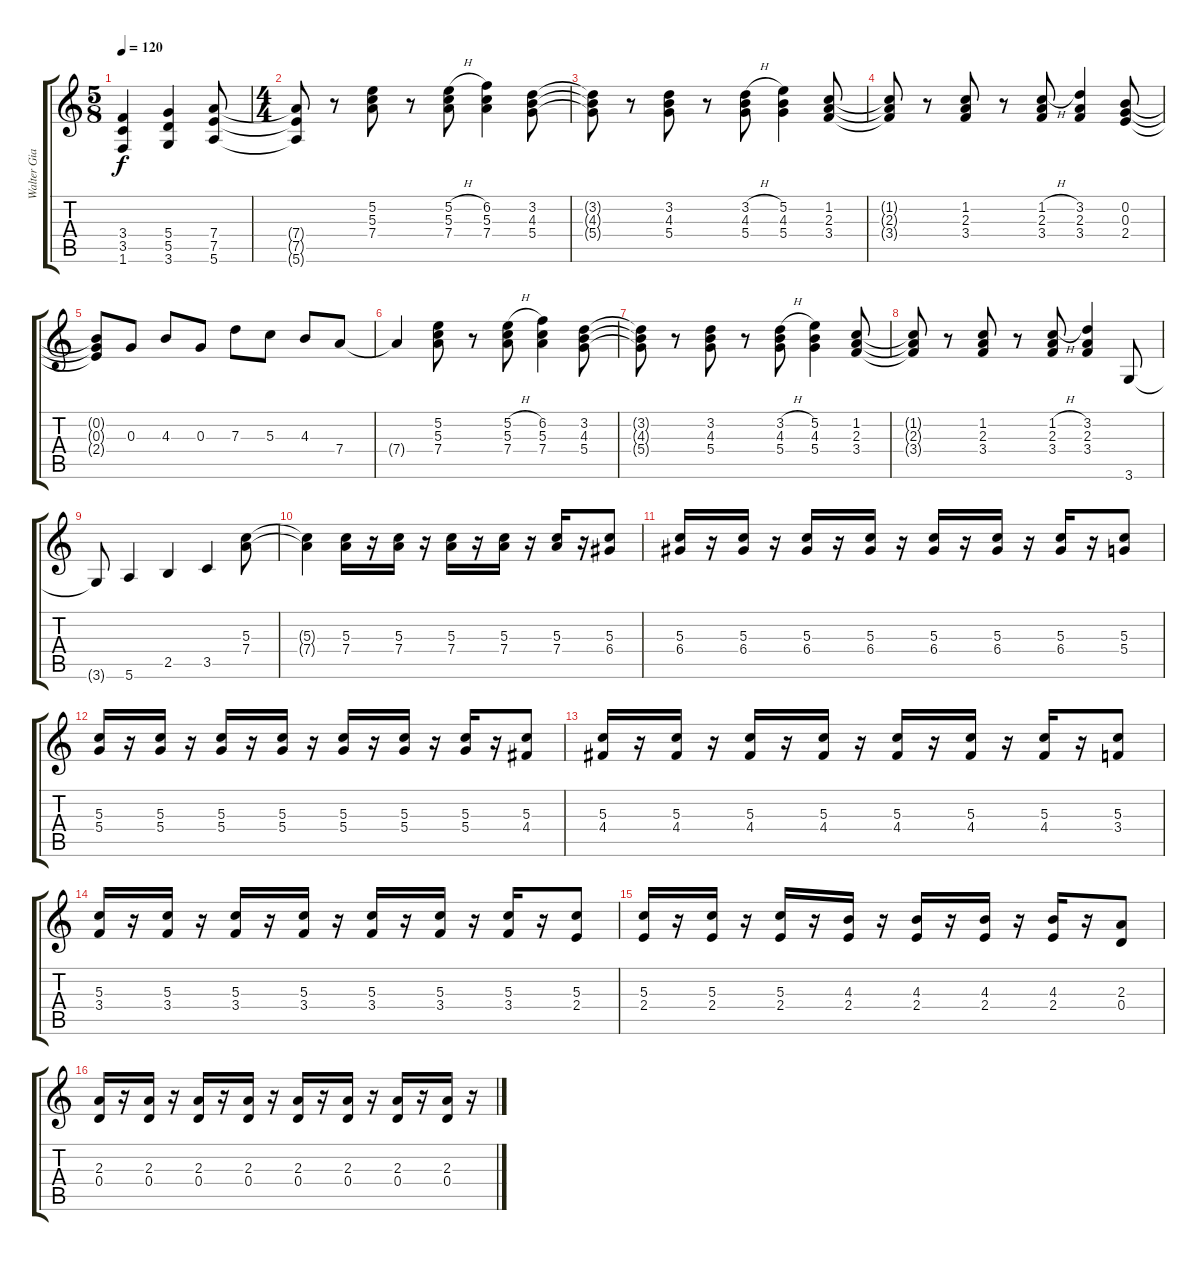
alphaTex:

\track ("Walter Giardino" "Walter Gia") {instrument distortionguitar}
\staff {score tabs}
\tuning (E4 B3 G3 D3 A2 E2) {hide}
\ts (5 8)
\tempo 120
\clef g2
\ks c
(3.4 3.5 1.6).4{dy f instrument distortionguitar} (5.4 5.5 3.6).4 (7.4 7.5 5.6).8 |
\ts (4 4)
(7.4{t} 7.5{t} 5.6{t}).8 r.8 (5.2 5.3 7.4).8 r.8 (5.2{h} 5.3 7.4).8 (6.2 5.3 7.4).4 (3.2 4.3 5.4).8 |
(3.2{t} 4.3{t} 5.4{t}).8 r.8 (3.2 4.3 5.4).8 r.8 (3.2{h} 4.3 5.4).8 (5.2 4.3 5.4).4 (1.2 2.3 3.4).8 |
(1.2{t} 2.3{t} 3.4{t}).8 r.8 (1.2 2.3 3.4).8 r.8 (1.2{h} 2.3 3.4).8 (3.2 2.3 3.4).4 (0.2 0.3 2.4).8 |
(0.2{t} 0.3{t} 2.4{t}).8 0.3.8 4.3.8 0.3.8 7.3.8 5.3.8 4.3.8 7.4.8 |
7.4{t}.4 (5.2 5.3 7.4).8 r.8 (5.2{h} 5.3 7.4).8 (6.2 5.3 7.4).4 (3.2 4.3 5.4).8 |
(3.2{t} 4.3{t} 5.4{t}).8 r.8 (3.2 4.3 5.4).8 r.8 (3.2{h} 4.3 5.4).8 (5.2 4.3 5.4).4 (1.2 2.3 3.4).8 |
(1.2{t} 2.3{t} 3.4{t}).8 r.8 (1.2 2.3 3.4).8 r.8 (1.2{h} 2.3 3.4).8 (3.2 2.3 3.4).4 3.6.8 |
3.6{t}.8 5.6.4 2.5.4 3.5.4 (5.3 7.4).8 |
(5.3{t} 7.4{t}).4 (5.3 7.4).16 r.16 (5.3 7.4).16 r.16 (5.3 7.4).16 r.16 (5.3 7.4).16 r.16 (5.3 7.4).16 r.16 (5.3 6.4).8 |
(5.3 6.4).16 r.16 (5.3 6.4).16 r.16 (5.3 6.4).16 r.16 (5.3 6.4).16 r.16 (5.3 6.4).16 r.16 (5.3 6.4).16 r.16 (5.3 6.4).16 r.16 (5.3 5.4).8 |
(5.3 5.4).16 r.16 (5.3 5.4).16 r.16 (5.3 5.4).16 r.16 (5.3 5.4).16 r.16 (5.3 5.4).16 r.16 (5.3 5.4).16 r.16 (5.3 5.4).16 r.16 (5.3 4.4).8 |
(5.3 4.4).16 r.16 (5.3 4.4).16 r.16 (5.3 4.4).16 r.16 (5.3 4.4).16 r.16 (5.3 4.4).16 r.16 (5.3 4.4).16 r.16 (5.3 4.4).16 r.16 (5.3 3.4).8 |
(5.3 3.4).16 r.16 (5.3 3.4).16 r.16 (5.3 3.4).16 r.16 (5.3 3.4).16 r.16 (5.3 3.4).16 r.16 (5.3 3.4).16 r.16 (5.3 3.4).16 r.16 (5.3 2.4).8 |
(5.3 2.4).16 r.16 (5.3 2.4).16 r.16 (5.3 2.4).16 r.16 (4.3 2.4).16 r.16 (4.3 2.4).16 r.16 (4.3 2.4).16 r.16 (4.3 2.4).16 r.16 (2.3 0.4).8 |
(2.3 0.4).16 r.16 (2.3 0.4).16 r.16 (2.3 0.4).16 r.16 (2.3 0.4).16 r.16 (2.3 0.4).16 r.16 (2.3 0.4).16 r.16 (2.3 0.4).16 r.16 (2.3 0.4).16 r.16
